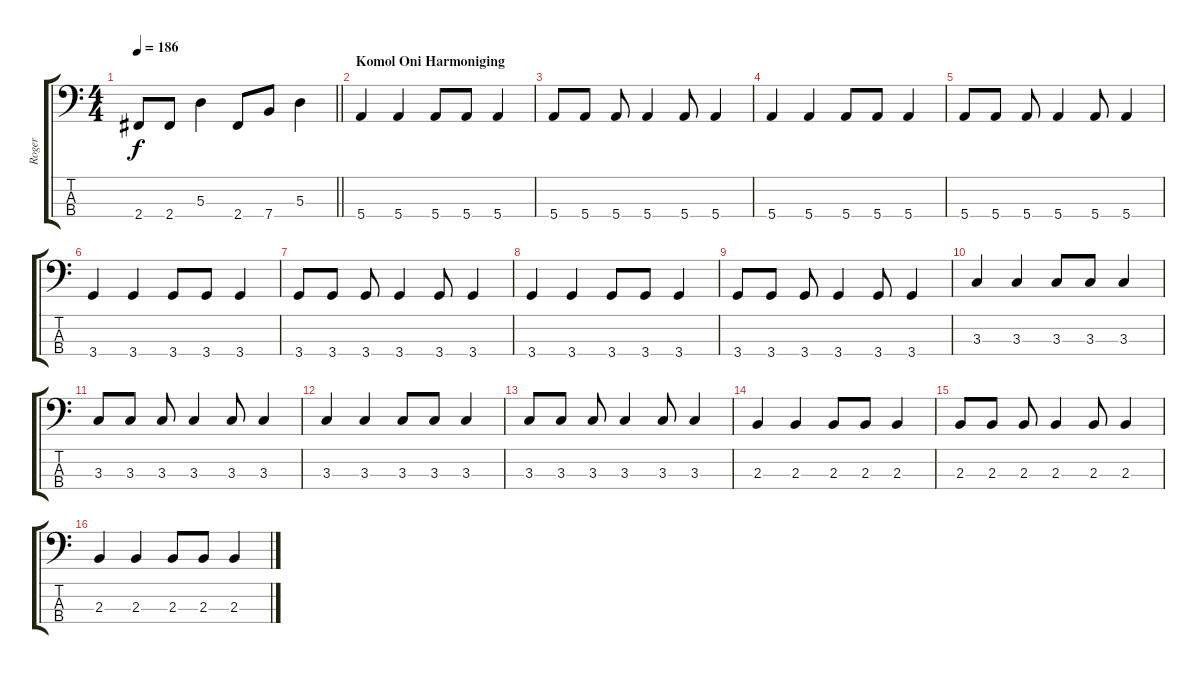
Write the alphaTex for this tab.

\track ("Roger" "Roger") {instrument electricbassfinger}
\staff {score tabs}
\tuning (G2 D2 A1 E1) {hide}
\ts (4 4)
\tempo 186
\clef f4
\barLineRight lightlight
\ks c
2.4{t}.8{dy f} 2.4.8 5.3.4 2.4.8 7.4.8 5.3.4 |
\section ("" "Komol Oni Harmoniging ")
5.4.4 5.4.4 5.4.8 5.4.8 5.4.4 |
5.4.8 5.4.8 5.4.8 5.4.4 5.4.8 5.4.4 |
5.4.4 5.4.4 5.4.8 5.4.8 5.4.4 |
5.4.8 5.4.8 5.4.8 5.4.4 5.4.8 5.4.4 |
3.4.4 3.4.4 3.4.8 3.4.8 3.4.4 |
3.4.8 3.4.8 3.4.8 3.4.4 3.4.8 3.4.4 |
3.4.4 3.4.4 3.4.8 3.4.8 3.4.4 |
3.4.8 3.4.8 3.4.8 3.4.4 3.4.8 3.4.4 |
3.3.4 3.3.4 3.3.8 3.3.8 3.3.4 |
3.3.8 3.3.8 3.3.8 3.3.4 3.3.8 3.3.4 |
3.3.4 3.3.4 3.3.8 3.3.8 3.3.4 |
3.3.8 3.3.8 3.3.8 3.3.4 3.3.8 3.3.4 |
2.3.4 2.3.4 2.3.8 2.3.8 2.3.4 |
2.3.8 2.3.8 2.3.8 2.3.4 2.3.8 2.3.4 |
2.3.4 2.3.4 2.3.8 2.3.8 2.3.4
